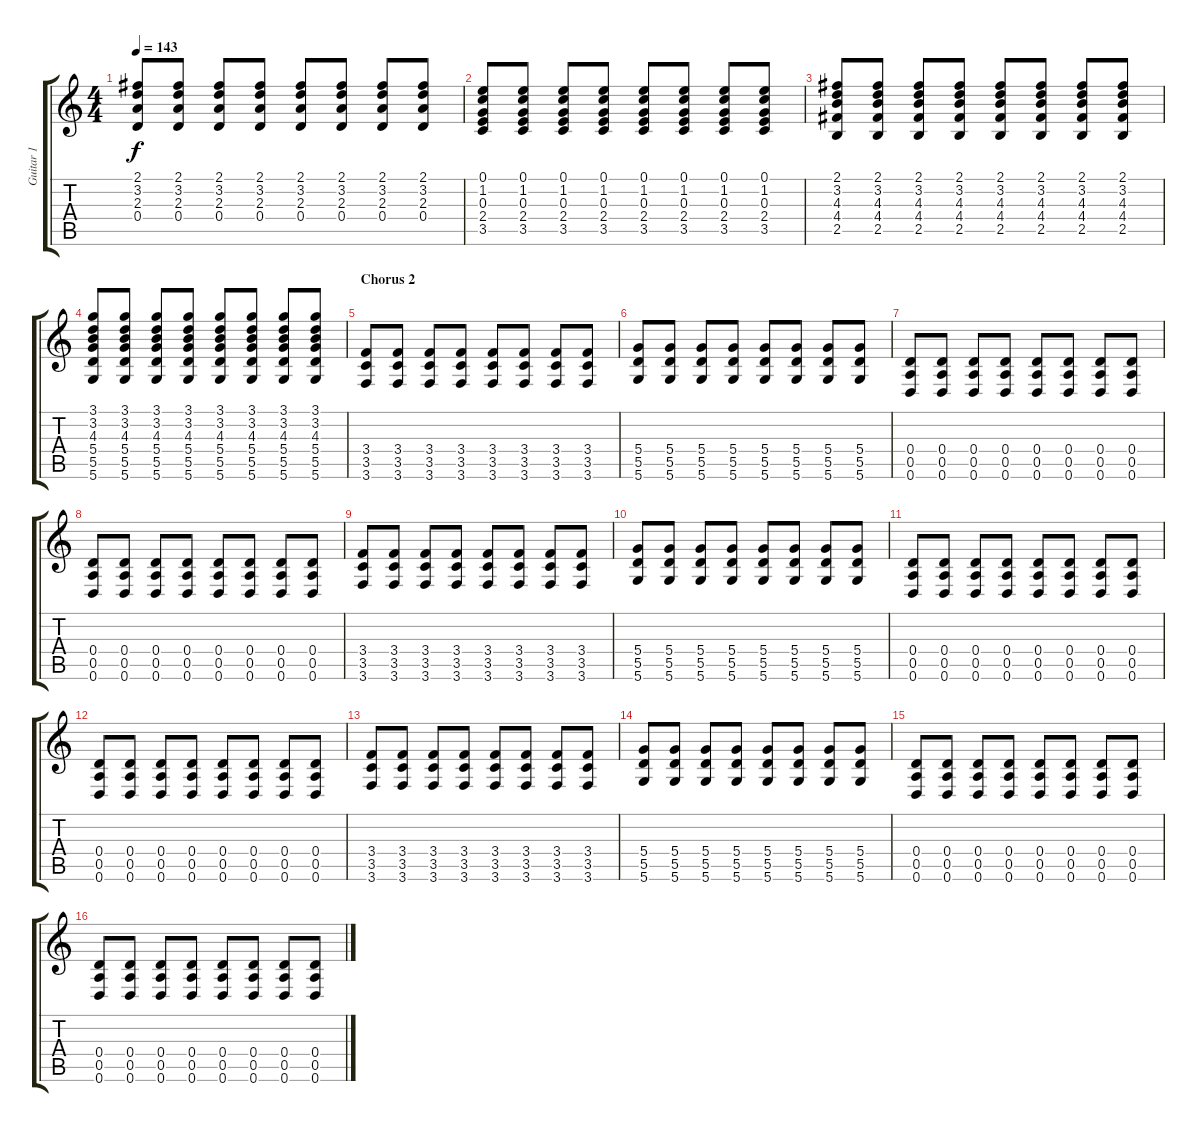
\track ("Guitar 1" "Guitar 1") {instrument overdrivenguitar}
\staff {score tabs}
\tuning (E4 B3 G3 D3 A2 D2) {hide}
\ts (4 4)
\tempo 143
\clef g2
\ks c
(2.1 3.2 2.3 0.4).8{dy f volume 8 instrument acousticguitarsteel} (2.1 3.2 2.3 0.4).8 (2.1 3.2 2.3 0.4).8 (2.1 3.2 2.3 0.4).8 (2.1 3.2 2.3 0.4).8 (2.1 3.2 2.3 0.4).8 (2.1 3.2 2.3 0.4).8 (2.1 3.2 2.3 0.4).8 |
(0.1 1.2 0.3 2.4 3.5).8 (0.1 1.2 0.3 2.4 3.5).8 (0.1 1.2 0.3 2.4 3.5).8 (0.1 1.2 0.3 2.4 3.5).8 (0.1 1.2 0.3 2.4 3.5).8 (0.1 1.2 0.3 2.4 3.5).8 (0.1 1.2 0.3 2.4 3.5).8 (0.1 1.2 0.3 2.4 3.5).8 |
(2.1 3.2 4.3 4.4 2.5).8 (2.1 3.2 4.3 4.4 2.5).8 (2.1 3.2 4.3 4.4 2.5).8 (2.1 3.2 4.3 4.4 2.5).8 (2.1 3.2 4.3 4.4 2.5).8 (2.1 3.2 4.3 4.4 2.5).8 (2.1 3.2 4.3 4.4 2.5).8 (2.1 3.2 4.3 4.4 2.5).8 |
(3.1 3.2 4.3 5.4 5.5 5.6).8 (3.1 3.2 4.3 5.4 5.5 5.6).8 (3.1 3.2 4.3 5.4 5.5 5.6).8 (3.1 3.2 4.3 5.4 5.5 5.6).8 (3.1 3.2 4.3 5.4 5.5 5.6).8 (3.1 3.2 4.3 5.4 5.5 5.6).8 (3.1 3.2 4.3 5.4 5.5 5.6).8 (3.1 3.2 4.3 5.4 5.5 5.6).8 |
\section ("" "Chorus 2")
(3.4 3.5 3.6).8{volume 10 instrument overdrivenguitar} (3.4 3.5 3.6).8 (3.4 3.5 3.6).8 (3.4 3.5 3.6).8 (3.4 3.5 3.6).8 (3.4 3.5 3.6).8 (3.4 3.5 3.6).8 (3.4 3.5 3.6).8 |
(5.4 5.5 5.6).8 (5.4 5.5 5.6).8 (5.4 5.5 5.6).8 (5.4 5.5 5.6).8 (5.4 5.5 5.6).8 (5.4 5.5 5.6).8 (5.4 5.5 5.6).8 (5.4 5.5 5.6).8 |
(0.4 0.5 0.6).8 (0.4 0.5 0.6).8 (0.4 0.5 0.6).8 (0.4 0.5 0.6).8 (0.4 0.5 0.6).8 (0.4 0.5 0.6).8 (0.4 0.5 0.6).8 (0.4 0.5 0.6).8 |
(0.4 0.5 0.6).8 (0.4 0.5 0.6).8 (0.4 0.5 0.6).8 (0.4 0.5 0.6).8 (0.4 0.5 0.6).8 (0.4 0.5 0.6).8 (0.4 0.5 0.6).8 (0.4 0.5 0.6).8 |
(3.4 3.5 3.6).8{volume 10 instrument overdrivenguitar} (3.4 3.5 3.6).8 (3.4 3.5 3.6).8 (3.4 3.5 3.6).8 (3.4 3.5 3.6).8 (3.4 3.5 3.6).8 (3.4 3.5 3.6).8 (3.4 3.5 3.6).8 |
(5.4 5.5 5.6).8 (5.4 5.5 5.6).8 (5.4 5.5 5.6).8 (5.4 5.5 5.6).8 (5.4 5.5 5.6).8 (5.4 5.5 5.6).8 (5.4 5.5 5.6).8 (5.4 5.5 5.6).8 |
(0.4 0.5 0.6).8 (0.4 0.5 0.6).8 (0.4 0.5 0.6).8 (0.4 0.5 0.6).8 (0.4 0.5 0.6).8 (0.4 0.5 0.6).8 (0.4 0.5 0.6).8 (0.4 0.5 0.6).8 |
(0.4 0.5 0.6).8 (0.4 0.5 0.6).8 (0.4 0.5 0.6).8 (0.4 0.5 0.6).8 (0.4 0.5 0.6).8 (0.4 0.5 0.6).8 (0.4 0.5 0.6).8 (0.4 0.5 0.6).8 |
(3.4 3.5 3.6).8{volume 10 instrument overdrivenguitar} (3.4 3.5 3.6).8 (3.4 3.5 3.6).8 (3.4 3.5 3.6).8 (3.4 3.5 3.6).8 (3.4 3.5 3.6).8 (3.4 3.5 3.6).8 (3.4 3.5 3.6).8 |
(5.4 5.5 5.6).8 (5.4 5.5 5.6).8 (5.4 5.5 5.6).8 (5.4 5.5 5.6).8 (5.4 5.5 5.6).8 (5.4 5.5 5.6).8 (5.4 5.5 5.6).8 (5.4 5.5 5.6).8 |
(0.4 0.5 0.6).8 (0.4 0.5 0.6).8 (0.4 0.5 0.6).8 (0.4 0.5 0.6).8 (0.4 0.5 0.6).8 (0.4 0.5 0.6).8 (0.4 0.5 0.6).8 (0.4 0.5 0.6).8 |
(0.4 0.5 0.6).8 (0.4 0.5 0.6).8 (0.4 0.5 0.6).8 (0.4 0.5 0.6).8 (0.4 0.5 0.6).8 (0.4 0.5 0.6).8 (0.4 0.5 0.6).8 (0.4 0.5 0.6).8
